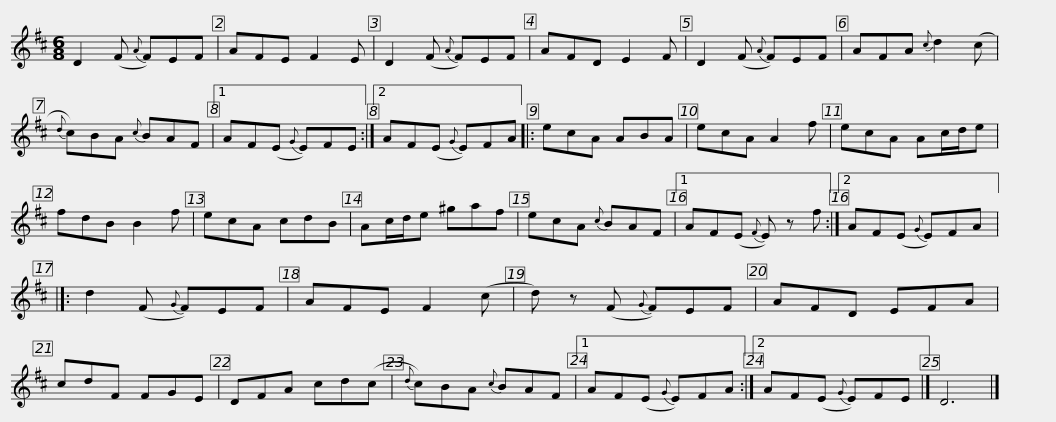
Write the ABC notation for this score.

X:1
L:1/8
M:6/8
I:linebreak $
K:D
V:1 treble
V:1
 D2 (F{A} F)EF | AFE F2 E | D2 (F{A} F)EF | AFD E2 F | D2 (F{A} F)EF | %5
 AFA{c} d2 (c |${d} c)BA{c} BAF |1 AF(E{G} E)FE :|2 AF(E{G} E)FA |: ecA ABA | %10
 ecA A2 f | ecA Ac/d/e |$ fdB B2 f | ecA cdB | Ac/d/e ^gaf | %15
 ecA{c} BAF |1 AF(E{F} E) z f :|2 AF(E{G} E)FA |]:$ d2 (F{G} F)EF | AFE F2 (c | %20
 d) z (F{G} F)EF | AFD EFA | cdF FGE | DFA cd(c |${d} c)BA{c} BAF |1 %25
 AF(E{G} E)FA :|2 AF(E{G} E)FE |] D6 |] %28
